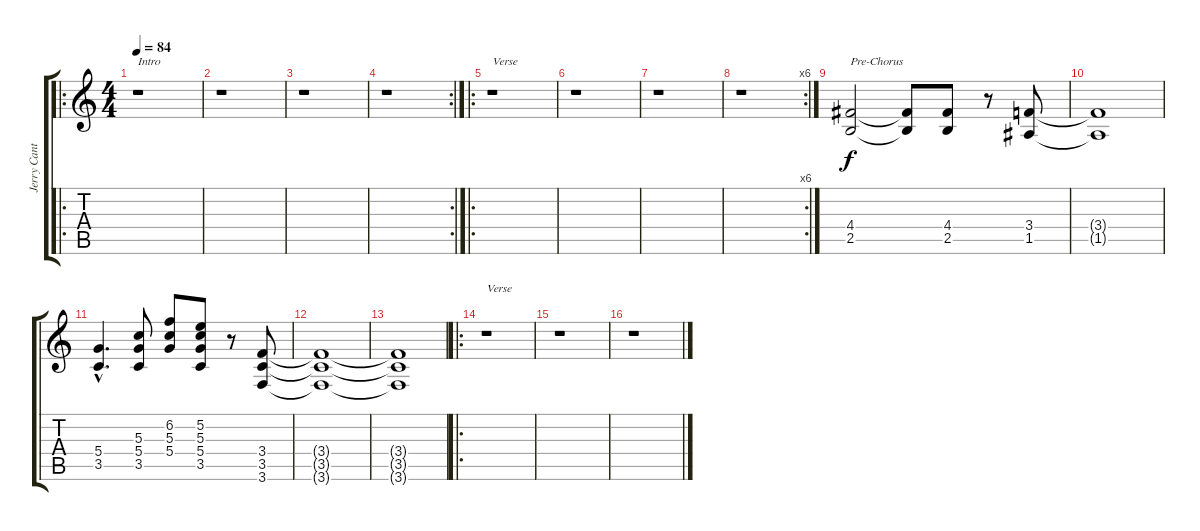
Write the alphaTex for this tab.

\track ("Jerry Cantrell(Dist)" "Jerry Cant") {instrument overdrivenguitar}
\staff {score tabs}
\tuning (E4 B3 G3 D3 A2 D2) {hide}
\ro
\ts (4 4)
\tempo 84
\clef g2
\ks c
r.1{txt "Intro" dy f instrument overdrivenguitar} |
r.1 |
r.1 |
\rc 2
r.1 |
\ro
r.1{txt "Verse"} |
r.1 |
r.1 |
\rc 6
r.1 |
(4.4 2.5).2{txt "Pre-Chorus"} (4.4{t} 2.5{t}).8 (4.4 2.5).8 r.8 (3.4 1.5).8 |
(3.4{t} 1.5{t}).1 |
(5.4{hac} 3.5{hac}).4{d} (5.3 5.4 3.5).8 (6.2 5.3 5.4).8 (5.2 5.3 5.4 3.5).8 r.8 (3.4 3.5 3.6).8 |
(3.4{t} 3.5{t} 3.6{t}).1 |
(3.4{t} 3.5{t} 3.6{t}).1 |
\ro
r.1{txt "Verse"} |
r.1 |
r.1
